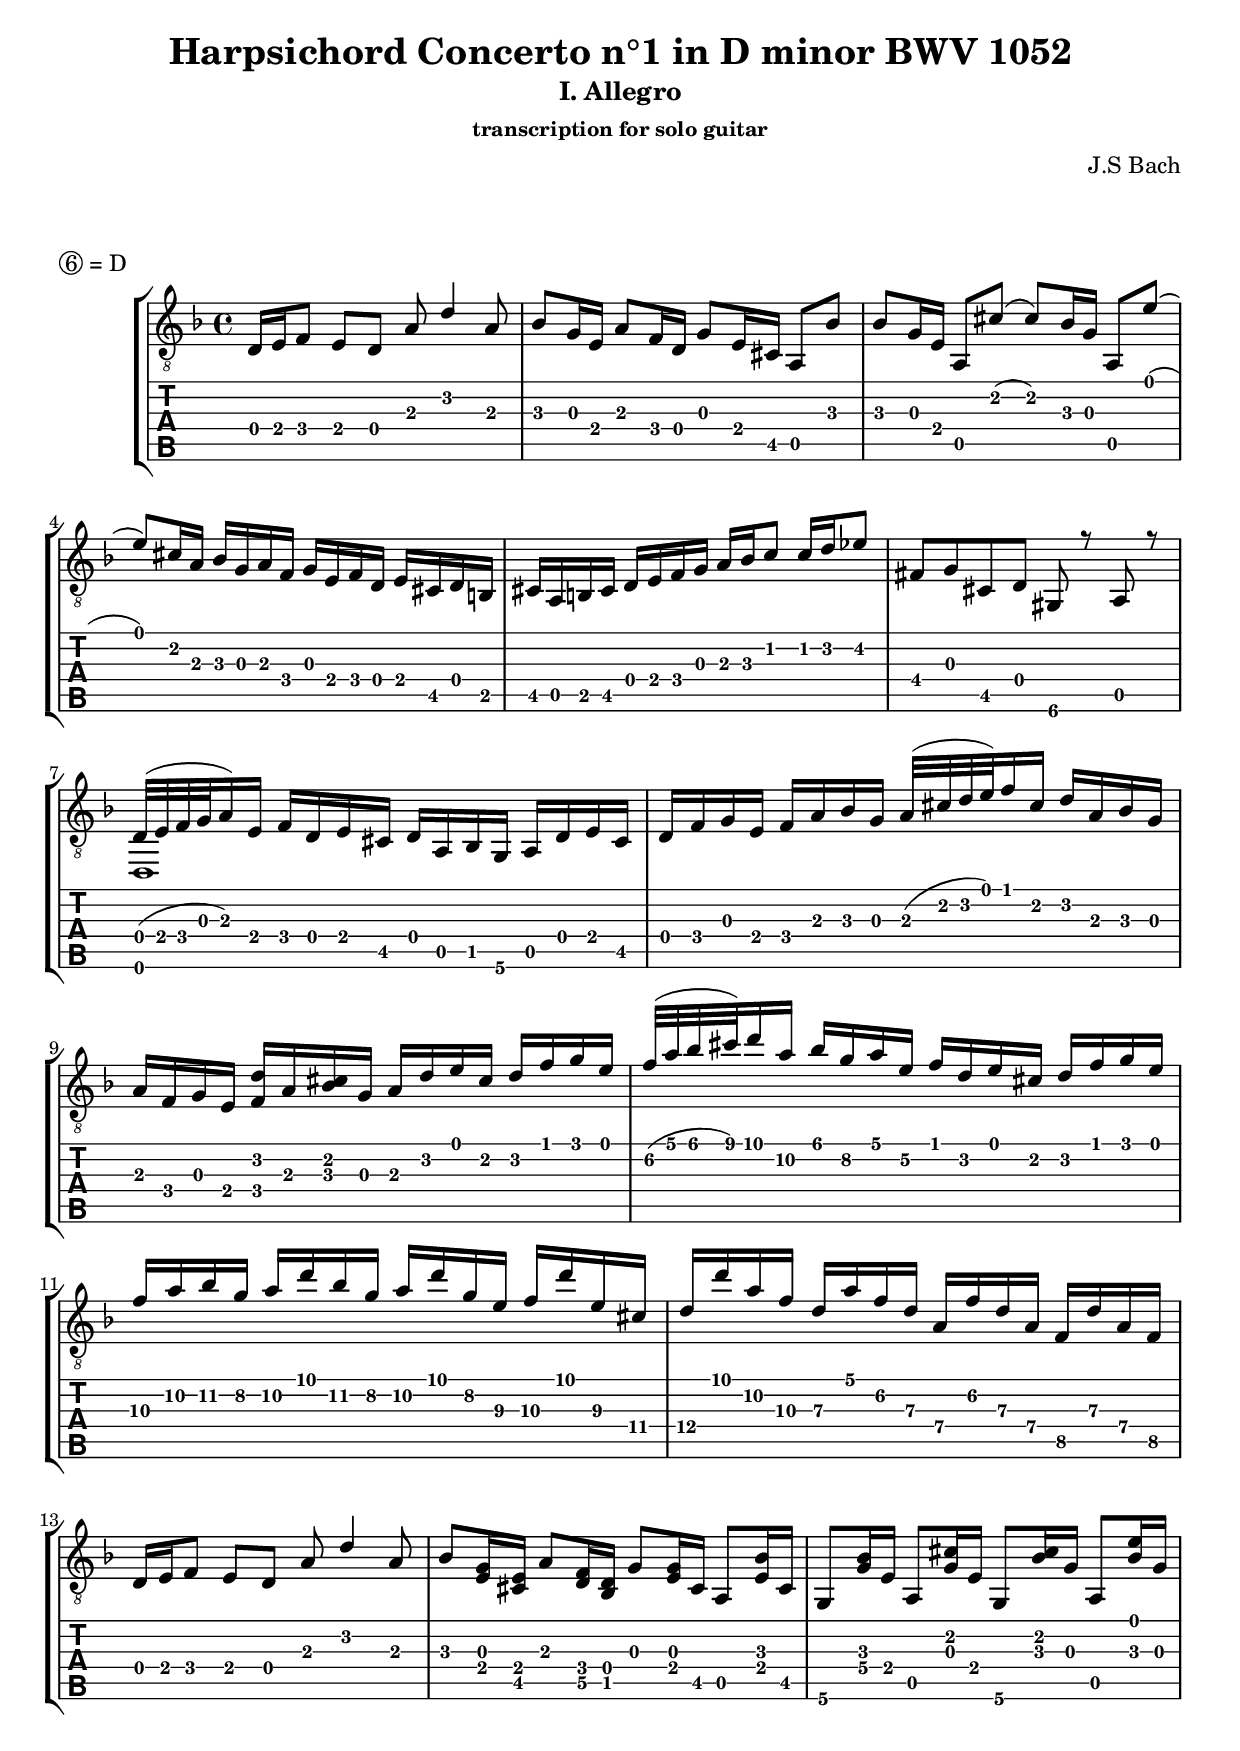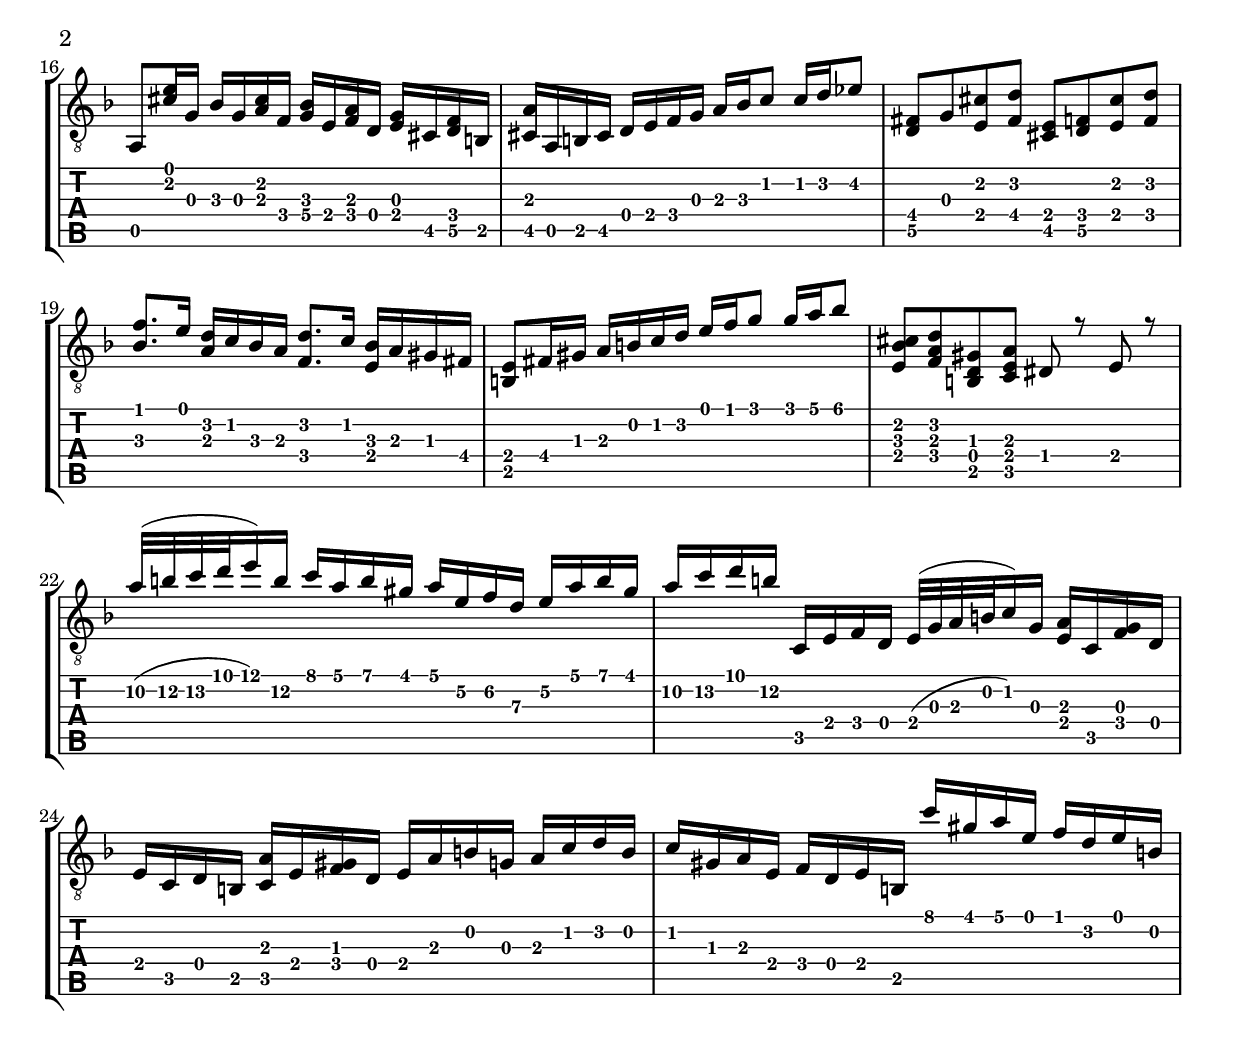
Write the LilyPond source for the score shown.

\version "2.18.2"
\include "italiano.ly"

dropD = \markup \line { \circle 6 "= D" } 

\header {
  title = "Harpsichord Concerto n°1 in D minor BWV 1052"
  subtitle = "I. Allegro"
  subsubtitle = "transcription for solo guitar"
  composer = "J.S Bach"
  piece = \dropD 
  % Supprimer le pied de page par défaut
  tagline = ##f
}

\markup {
  \vspace #2
}


upper = \relative do' {
  \key re \minor
  %\numericTimeSignature
  \set TabStaff.stringTunings = #guitar-drop-d-tuning
  \time 4/4
  \voiceOne
  \override StringNumber #'transparent = ##t
  % 1 --------------------------------------------------------------------------
  re,16 mi fa8 mi re la' re4 la8
  sib8 sol16 mi la8 fa16 re sol8 mi16 dod la8 sib'
  sib8 sol16 mi la,8 dod' (dod) sib16 sol la,8 mi'' (
  mi8) dod16 la sib sol la fa sol mi fa re mi dod re si
  % 5 --------------------------------------------------------------------------
  dod16 la si dod re mi fa sol la sib do8 do16 re mib8
  fad,8 sol dod, re sold, r8 la r8
  re32 (mi fa sol la16) mi fa re mi dod re la sib sol la re mi dod
  re16 fa sol mi fa la sib sol la32 (dod re mi) fa16 dod re la sib sol
  % 9 --------------------------------------------------------------------------
  la16 fa sol mi <fa re'> la <sib dod> sol la re mi dod re fa sol mi
  fa32\2 (la sib dod) re16 la\2 sib sol\2 la mi\2 fa re mi dod re fa sol mi
  \set TabStaff.restrainOpenStrings=##t
  \set TabStaff.minimumFret=#8
  fa16 la sib sol la re sib sol la re sol, mi fa re' mi, dod
  % 12 -----
  re16 re' la fa
  \set TabStaff.minimumFret=#5
  re la' fa re la fa' re la fa re' la fa 
  % 13 -------------------------------------------------------------------------
  \set TabStaff.restrainOpenStrings=##f
  \set TabStaff.minimumFret=#0
  re16 mi fa8 mi re la' re4 la8
  % sib8 <mi, sol>16 <dod mi> la'8 <re, fa>16 <sib re> sol'8 <mi sol>16 dod la8 <mi' sib'>16 dod
  sib8 <mi, sol>16 <dod mi> la'8 <re, fa>16 <sib re> sol'8 <mi sol>16 dod la8 <mi' sib'>16 dod
  sol8 <sol' sib>16 mi la,8 <sol' dod>16 mi sol,8 <sib' dod>16 sol la,8 <sib' mi>16 sol
  la,8 <dod' mi>16 sol sib sol <la dod> fa <sol sib> mi <fa la> re  <mi sol> dod <re fa> si
  % 17 -------------------------------------------------------------------------
  <dod la'>16 la si dod re mi fa sol la sib do8 do16 re mib8
  <re, fad>8 sol <mi dod'> <fad re'> <dod mi> <re fa> <mi dod'> <fa re'>
  <sib fa'>8. mi16 <la, re>16 do sib la <fa re'>8. do'16 <mi, sib'> la sold fad
  <si, mi>8 fad'16 sold la si do re mi fa sol8 sol16 la sib8
  % 21 -------------------------------------------------------------------------
  <mi,, sib' dod>8 <fa la re> <si, re sold> <do mi la> red8 r8 mi r8
  la'32\2 (si\2 do\2 re mi16) si\2 do la si sold la mi\2 fa\2 re\3 mi\2 la si sold
  la16\2 do\2 re si\2 do,, mi fa re mi32 (sol la si do16) sol <mi la> do <fa sol> re
  mi16 do re si <do la'> mi <fa sold> re mi la si sol la do re si
  % 25 -------------------------------------------------------------------------
  do16 sold la mi fa re mi si do'' sold la mi fa re mi si
  
  
  % 29 -------------------------------------------------------------------------
}

lower = \relative do' {
  \key re \minor
  %\numericTimeSignature
  \time 4/4
  \voiceTwo
  \override StringNumber #'transparent = ##t
  % 1
  s1
  s1
  s1
  s1
  % 5
  s1
  s1
  re,,1
  % 9
  % 13
}

\score {
  \new StaffGroup = "traditional with tab" <<
    \new Staff = "traditional" <<
      \clef "treble_8"
      \context Voice = "upper" \upper
      \context Voice = "lower" \lower
    >>
    \new TabStaff = "tab" <<
      \clef moderntab
      \context TabVoice = "upper" \upper
      \context TabVoice = "lower" \lower
    >>
  >>
  }
  \layout {
  }
